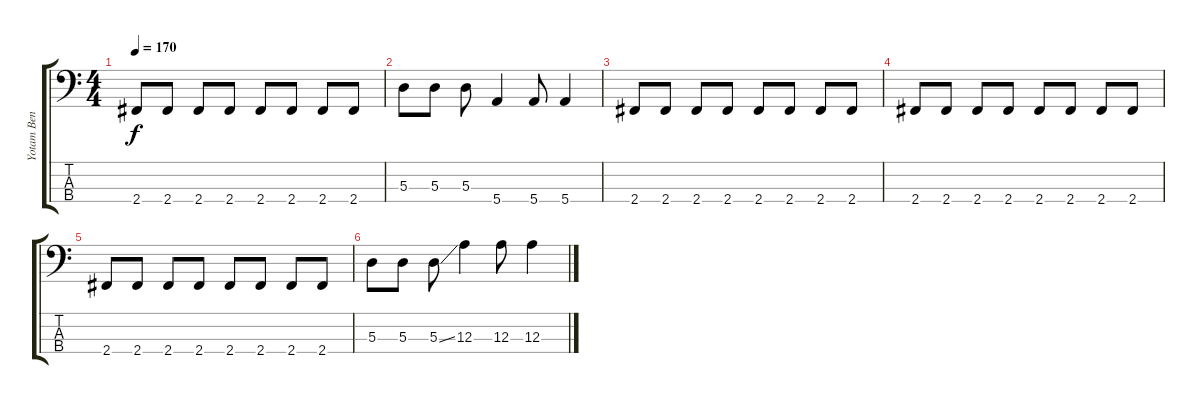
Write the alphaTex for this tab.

\track ("Yotam Ben Horin (bass)" "Yotam Ben ") {instrument electricbasspick}
\staff {score tabs}
\tuning (G2 D2 A1 E1) {hide}
\ts (4 4)
\tempo 170
\clef f4
\ks c
2.4.8{dy f} 2.4.8 2.4.8 2.4.8 2.4.8 2.4.8 2.4.8 2.4.8 |
5.3.8 5.3.8 5.3.8 5.4.4 5.4.8 5.4.4 |
2.4.8 2.4.8 2.4.8 2.4.8 2.4.8 2.4.8 2.4.8 2.4.8 |
2.4.8 2.4.8 2.4.8 2.4.8 2.4.8 2.4.8 2.4.8 2.4.8 |
2.4.8 2.4.8 2.4.8 2.4.8 2.4.8 2.4.8 2.4.8 2.4.8 |
5.3.8 5.3.8 5.3{ss}.8 12.3.4 12.3.8 12.3.4
